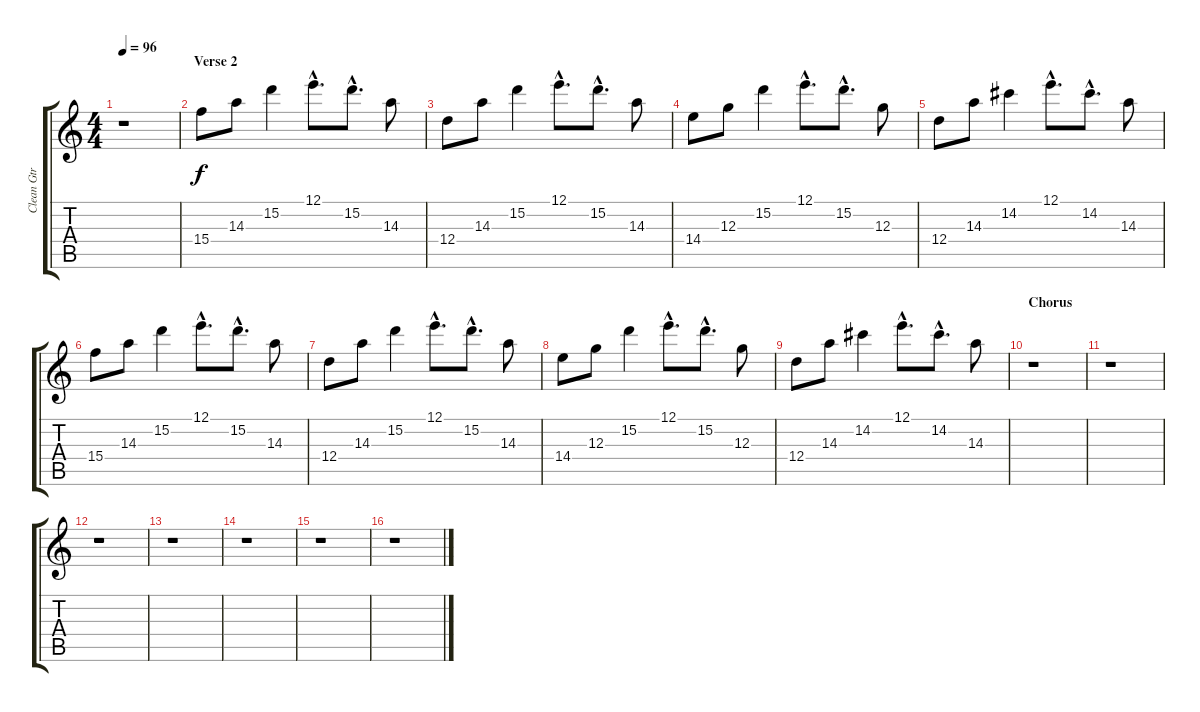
\track ("Clean Gtr 2" "Clean Gtr ") {instrument electricguitarjazz}
\staff {score tabs}
\tuning (E4 B3 G3 D3 A2 D2) {hide}
\ts (4 4)
\tempo 96
\clef g2
\ks c
r.1{dy f} |
\section ("" "Verse 2")
15.4.8 14.3.8 15.2.4 12.1{hac}.8{d} 15.2{hac}.8{d} 14.3.8 |
12.4.8 14.3.8 15.2.4 12.1{hac}.8{d} 15.2{hac}.8{d} 14.3.8 |
14.4.8 12.3.8 15.2.4 12.1{hac}.8{d} 15.2{hac}.8{d} 12.3.8 |
12.4.8 14.3.8 14.2.4 12.1{hac}.8{d} 14.2{hac}.8{d} 14.3.8 |
15.4.8 14.3.8 15.2.4 12.1{hac}.8{d} 15.2{hac}.8{d} 14.3.8 |
12.4.8 14.3.8 15.2.4 12.1{hac}.8{d} 15.2{hac}.8{d} 14.3.8 |
14.4.8 12.3.8 15.2.4 12.1{hac}.8{d} 15.2{hac}.8{d} 12.3.8 |
12.4.8 14.3.8 14.2.4 12.1{hac}.8{d} 14.2{hac}.8{d} 14.3.8 |
\section ("" "Chorus")
r.1 |
r.1 |
r.1 |
r.1 |
r.1 |
r.1 |
r.1
